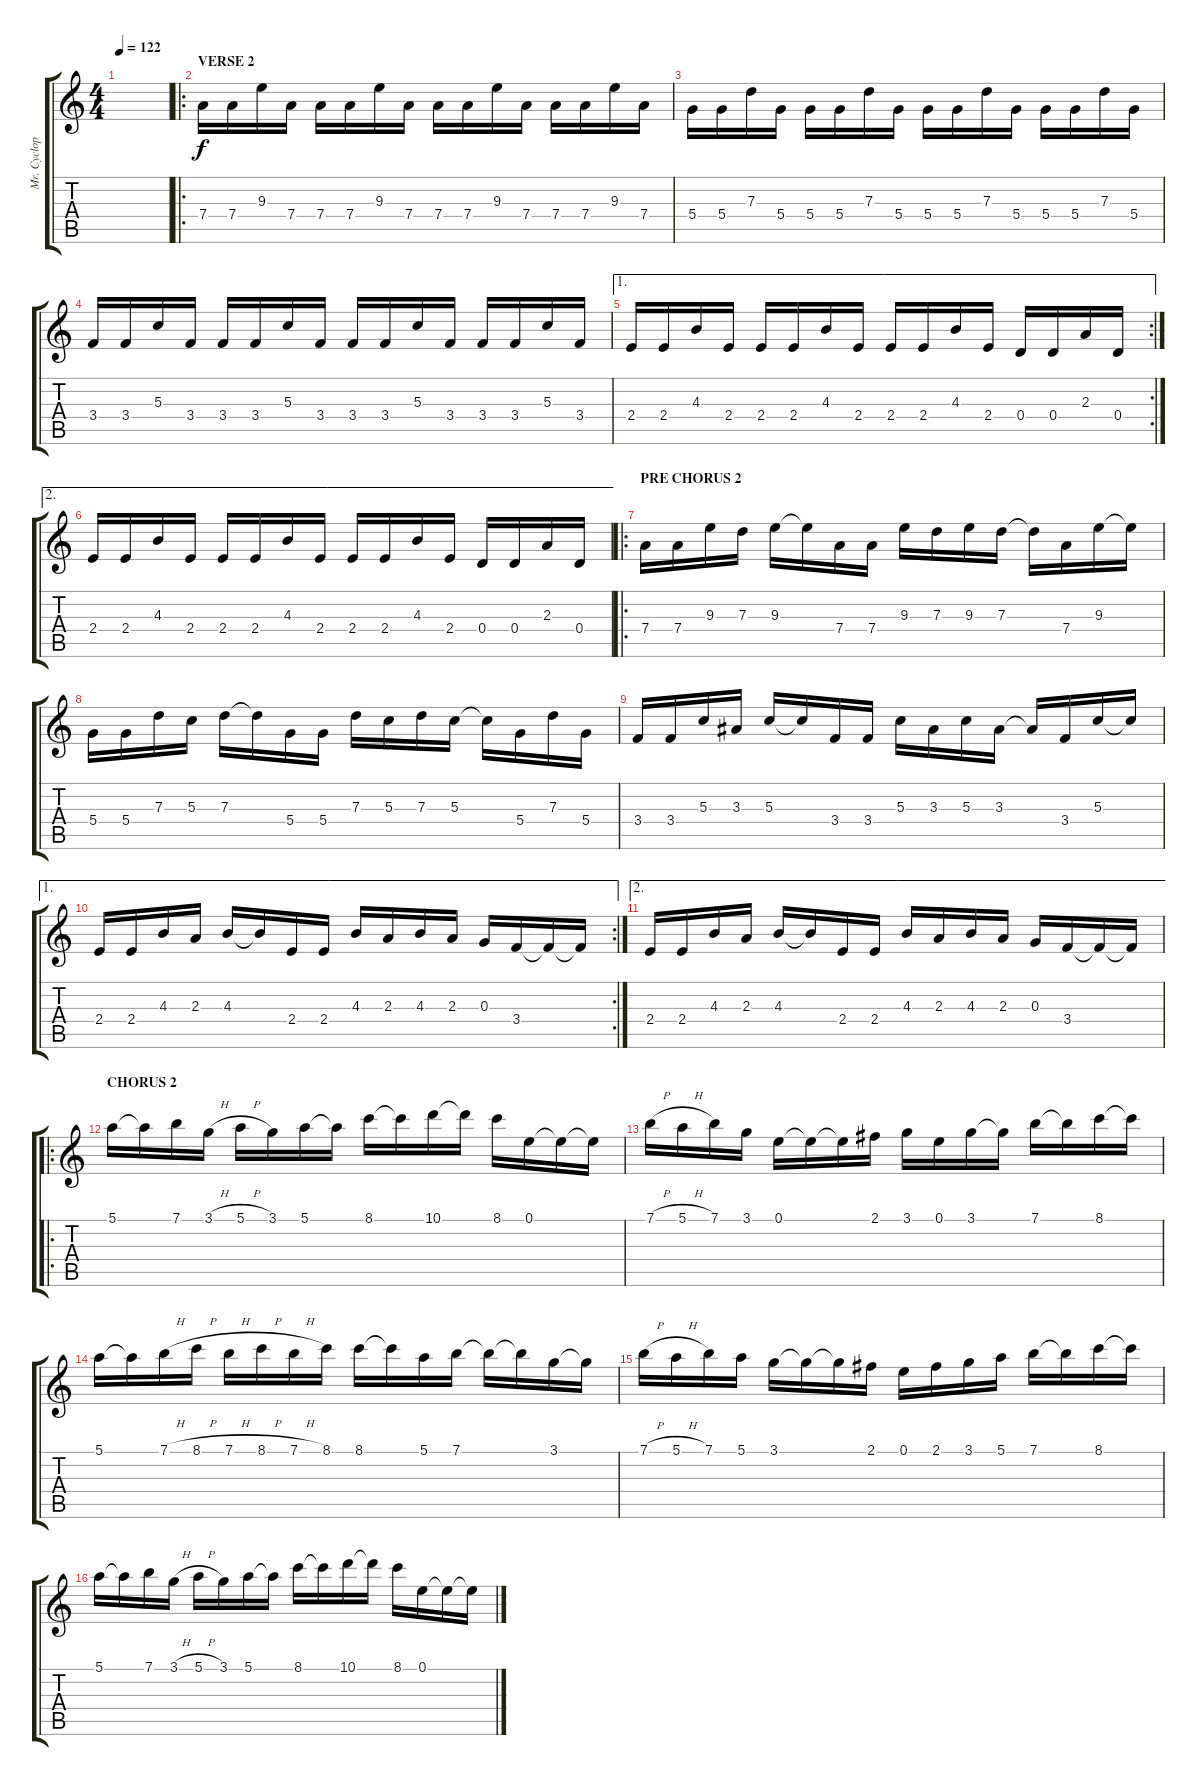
\track ("Mr. Cyclop" "Mr. Cyclop") {instrument distortionguitar}
\staff {score tabs}
\tuning (E4 B3 G3 D3 A2 E2) {hide}
\ts (4 4)
\tempo 122
\clef g2
\ks c
|
\ro
\section ("" "VERSE 2")
7.4.16{instrument overdrivenguitar} 7.4.16 9.3.16 7.4.16 7.4.16 7.4.16 9.3.16 7.4.16 7.4.16 7.4.16 9.3.16 7.4.16 7.4.16 7.4.16 9.3.16 7.4.16 |
5.4.16 5.4.16 7.3.16 5.4.16 5.4.16 5.4.16 7.3.16 5.4.16 5.4.16 5.4.16 7.3.16 5.4.16 5.4.16 5.4.16 7.3.16 5.4.16 |
3.4.16 3.4.16 5.3.16 3.4.16 3.4.16 3.4.16 5.3.16 3.4.16 3.4.16 3.4.16 5.3.16 3.4.16 3.4.16 3.4.16 5.3.16 3.4.16 |
\ae 1
\rc 2
2.4.16 2.4.16 4.3.16 2.4.16 2.4.16 2.4.16 4.3.16 2.4.16 2.4.16 2.4.16 4.3.16 2.4.16 0.4.16 0.4.16 2.3.16 0.4.16 |
\ae 2
2.4.16 2.4.16 4.3.16 2.4.16 2.4.16 2.4.16 4.3.16 2.4.16 2.4.16 2.4.16 4.3.16 2.4.16 0.4.16 0.4.16 2.3.16 0.4.16 |
\ro
\section ("" "PRE CHORUS 2")
7.4.16{volume 12} 7.4.16 9.3.16 7.3.16 9.3.16 9.3{t}.16 7.4.16 7.4.16 9.3.16 7.3.16 9.3.16 7.3.16 7.3{t}.16 7.4.16 9.3.16 9.3{t}.16 |
5.4.16 5.4.16 7.3.16 5.3.16 7.3.16 7.3{t}.16 5.4.16 5.4.16 7.3.16 5.3.16 7.3.16 5.3.16 5.3{t}.16 5.4.16 7.3.16 5.4.16 |
3.4.16 3.4.16 5.3.16 3.3.16 5.3.16 5.3{t}.16 3.4.16 3.4.16 5.3.16 3.3.16 5.3.16 3.3.16 3.3{t}.16 3.4.16 5.3.16 5.3{t}.16 |
\ae 1
\rc 2
2.4.16 2.4.16 4.3.16 2.3.16 4.3.16 4.3{t}.16 2.4.16 2.4.16 4.3.16 2.3.16 4.3.16 2.3.16 0.3.16 3.4.16 3.4{t}.16 3.4{t}.16 |
\ae 2
2.4.16 2.4.16 4.3.16 2.3.16 4.3.16 4.3{t}.16 2.4.16 2.4.16 4.3.16 2.3.16 4.3.16 2.3.16 0.3.16 3.4.16 3.4{t}.16 3.4{t}.16 |
\ro
\section ("" "CHORUS 2")
5.1.16{volume 15 instrument overdrivenguitar} 5.1{t}.16 7.1.16 3.1{h}.16 5.1{h}.16 3.1.16 5.1.16 5.1{t}.16 8.1.16 8.1{t}.16 10.1.16 10.1{t}.16 8.1.16 0.1.16 0.1{t}.16 0.1{t}.16 |
7.1{h}.16 5.1{h}.16 7.1.16 3.1.16 0.1.16 0.1{t}.16 0.1{t}.16 2.1.16 3.1.16 0.1.16 3.1.16 3.1{t}.16 7.1.16 7.1{t}.16 8.1.16 8.1{t}.16 |
5.1.16{instrument overdrivenguitar} 5.1{t}.16 7.1{h}.16 8.1{h}.16 7.1{h}.16 8.1{h}.16 7.1{h}.16 8.1.16 8.1.16 8.1{t}.16 5.1.16 7.1.16 7.1{t}.16 7.1{t}.16 3.1.16 3.1{t}.16 |
7.1{h}.16 5.1{h}.16 7.1.16 5.1.16 3.1.16 3.1{t}.16 3.1{t}.16 2.1.16 0.1.16 2.1.16 3.1.16 5.1.16 7.1.16 7.1{t}.16 8.1.16 8.1{t}.16 |
5.1.16{instrument overdrivenguitar} 5.1{t}.16 7.1.16 3.1{h}.16 5.1{h}.16 3.1.16 5.1.16 5.1{t}.16 8.1.16 8.1{t}.16 10.1.16 10.1{t}.16 8.1.16 0.1.16 0.1{t}.16 0.1{t}.16
